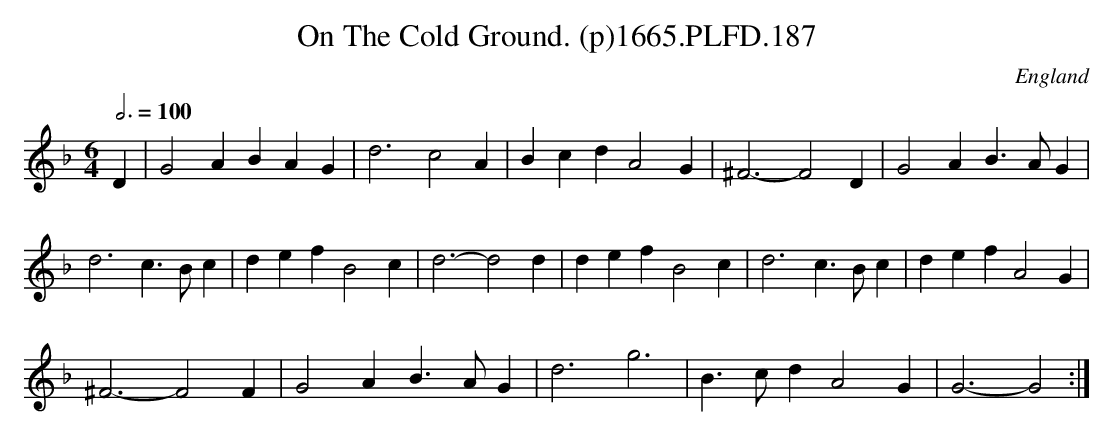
X:1
T:On The Cold Ground. (p)1665.PLFD.187
M:6/4
L:1/4
Q:3/4=100
O:England
K:F
D|G2ABAG|d3c2A|BcdA2G|^F3-F2D|G2AB>AG|
d3c>Bc|defB2c|d3-d2d|defB2c|d3c>Bc|defA2G|
^F3-F2F|G2AB>AG|d3g3|B>cdA2G|G3-G2:|
